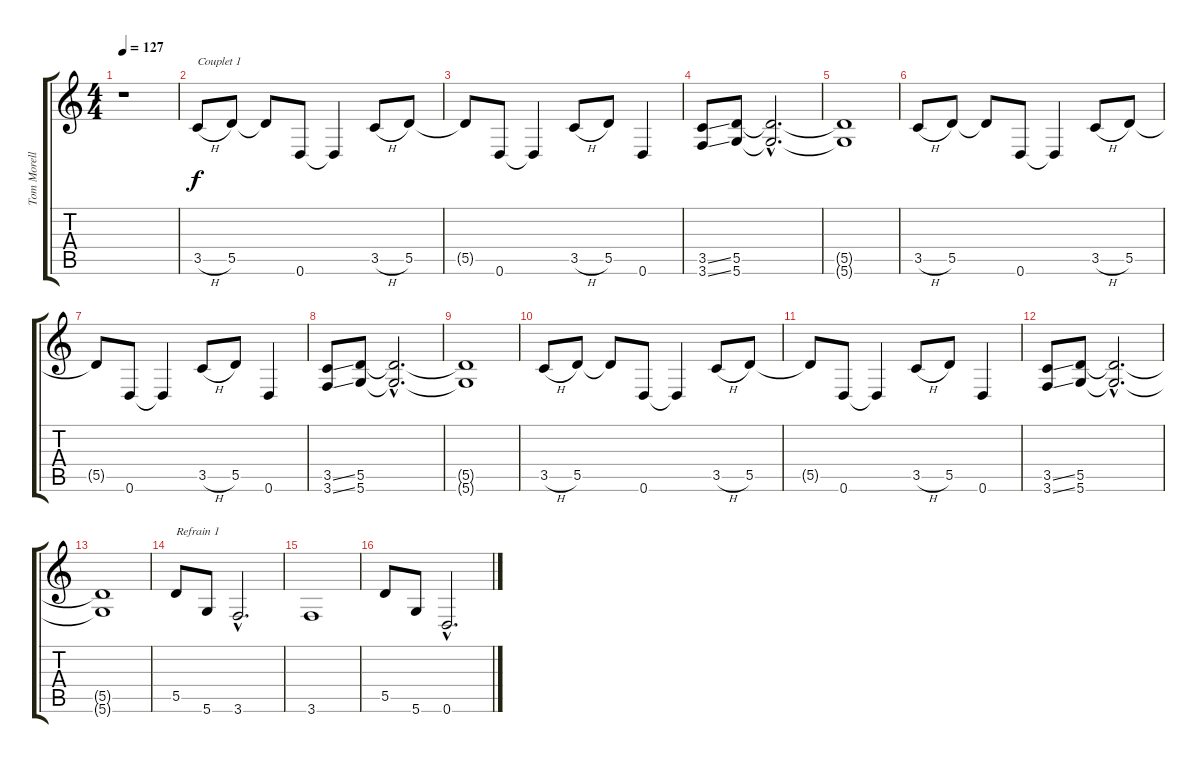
\track ("Tom Morello" "Tom Morell") {instrument distortionguitar}
\staff {score tabs}
\tuning (E4 B3 G3 D3 A2 D2) {hide}
\ts (4 4)
\tempo 127
\clef g2
\ks c
r.1{dy f} |
3.5{h}.8{txt "Couplet 1"} 5.5.8 5.5{t}.8 0.6.8 0.6{t}.4 3.5{h}.8 5.5.8 |
5.5{t}.8 0.6.8 0.6{t}.4 3.5{h}.8 5.5.8 0.6.4 |
(3.5{ss} 3.6{ss}).8 (5.5 5.6).8 (5.5{hac t} 5.6{hac t}).2{d} |
(5.5{t} 5.6{t}).1 |
3.5{h}.8 5.5.8 5.5{t}.8 0.6.8 0.6{t}.4 3.5{h}.8 5.5.8 |
5.5{t}.8 0.6.8 0.6{t}.4 3.5{h}.8 5.5.8 0.6.4 |
(3.5{ss} 3.6{ss}).8 (5.5 5.6).8 (5.5{hac t} 5.6{hac t}).2{d} |
(5.5{t} 5.6{t}).1 |
3.5{h}.8 5.5.8 5.5{t}.8 0.6.8 0.6{t}.4 3.5{h}.8 5.5.8 |
5.5{t}.8 0.6.8 0.6{t}.4 3.5{h}.8 5.5.8 0.6.4 |
(3.5{ss} 3.6{ss}).8 (5.5 5.6).8 (5.5{hac t} 5.6{hac t}).2{d} |
(5.5{t} 5.6{t}).1 |
5.5.8{txt "Refrain 1"} 5.6.8 3.6{hac}.2{d} |
3.6.1 |
5.5.8 5.6.8 0.6{hac}.2{d}
